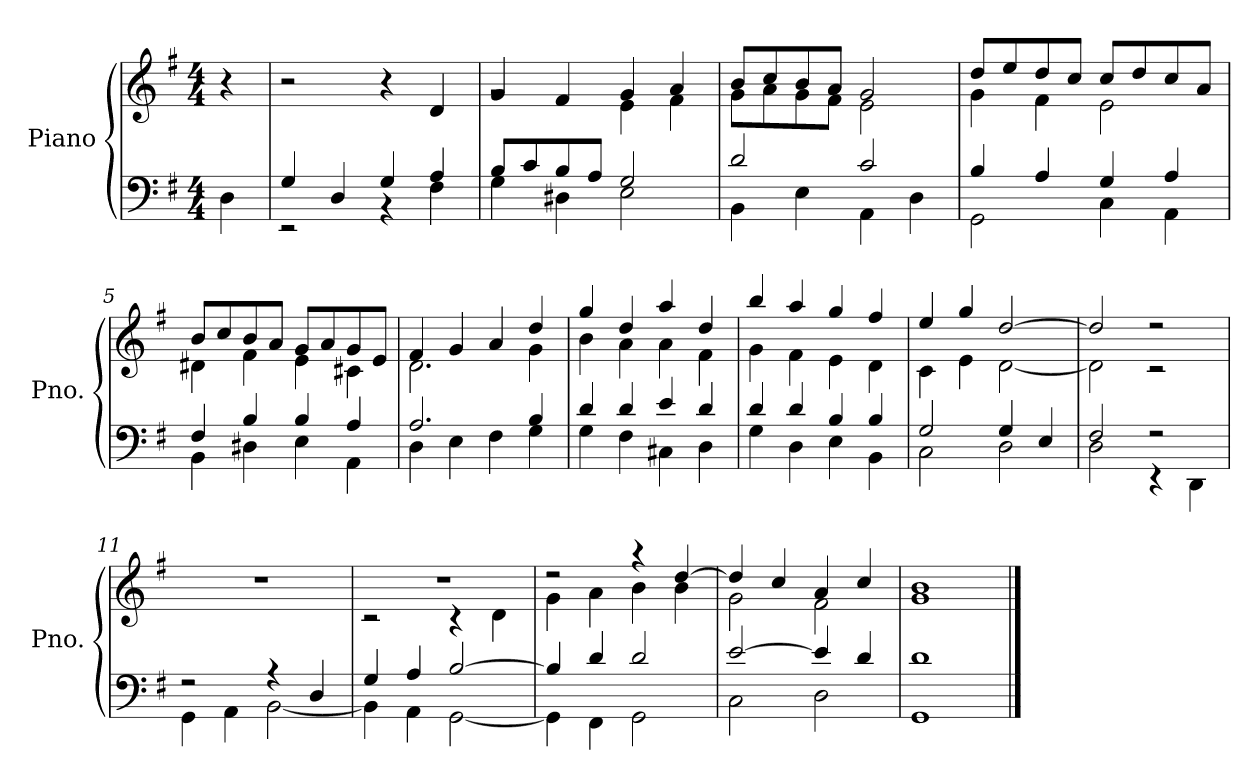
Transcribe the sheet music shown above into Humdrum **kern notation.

**kern	**kern
*part1	*part1
*staff2	*staff1
*I"Piano	*
*I'Pno.	*
*clefF4	*clefG2
*k[f#]	*k[f#]
*M4/4	*M4/4
*MM100	*MM100
=	=
4D\	4r
=1	=1
*^	*
4G/	2r	2r
4D/	.	.
4G/	4r	4r
4A/	4F#\	4d/
=2	=2	=2
*	*	*^
8B/L	4G\	4g/	2rg
8c/	.	.	.
8B/	4D#X\	4f#/	.
8A/J	.	.	.
2G/	2E\	4g/	4e\
.	.	4a/	4f#\
=3	=3	=3	=3
2d/	4BB\	8b/L	8g\L
.	.	8cc/	8a\
.	4E\	8b/	8g\
.	.	8a/J	8f#\J
2c/	4AA\	2g/	2e\
.	4D\	.	.
=4	=4	=4	=4
4B/	2GG\	8dd/L	4g\
.	.	8ee/	.
4A/	.	8dd/	4f#\
.	.	8cc/J	.
4G/	4C\	8cc/L	2e\
.	.	8dd/	.
4A/	4AA\	8cc/	.
.	.	8a/J	.
=5	=5	=5	=5
4F#/	4BB\	8b/L	4d#X\
.	.	8cc/	.
4B/	4D#X\	8b/	4f#\
.	.	8a/J	.
4B/	4E\	8g/L	4e\
.	.	8a/	.
4A/	4AA\	8g/	4c#X\
.	.	8e/J	.
=6	=6	=6	=6
2.A/	4D\	4f#/	2.d\
.	4E\	4g/	.
.	4F#\	4a/	.
4B/	4G\	4dd/	4g\
!!LO:LB:g=z	!!
=7	=7	=7	=7
4d/	4G\	4gg/	4b\
4d/	4F#\	4dd/	4a\
4e/	4C#X\	4aa/	4a\
4d/	4D\	4dd/	4f#\
=8	=8	=8	=8
4d/	4G\	4bb/	4g\
4d/	4D\	4aa/	4f#\
4B/	4E\	4gg/	4e\
4B/	4BB\	4ff#/	4d\
=9	=9	=9	=9
2G/	2C\	4ee/	4c\
.	.	4gg/	4e\
4G/	2D\	[2dd/	[2d\
4E/	.	.	.
=10	=10	=10	=10
2F#/	2D\	2dd/]	2d\]
2r	4r	2r	2r
.	4DD\	.	.
*	*	*v	*v
=11	=11	=11
2r	4GG\	1r
.	4AA\	.
4r	[2BB\	.
4D/	.	.
=12	=12	=12
*	*	*^
4G/	4BB\]	1r	2r
4A/	4AA\	.	.
[2B/	[2GG\	.	4r
.	.	.	4d\
=13	=13	=13	=13
4B/]	4GG\]	2r	4g\
4d/	4FF#\	.	4a\
2d/	2GG\	4r	4b\
.	.	[4dd/	4b\
=14	=14	=14	=14
[2e/	2C\	4dd/]	2g\
.	.	4cc/	.
4e/]	2D\	4a/	2f#\
4d/	.	4cc/	.
=15	=15	=15	=15
1d	1GG	1b	1g
*v	*v	*	*
*	*v	*v
==	==
*-	*-
